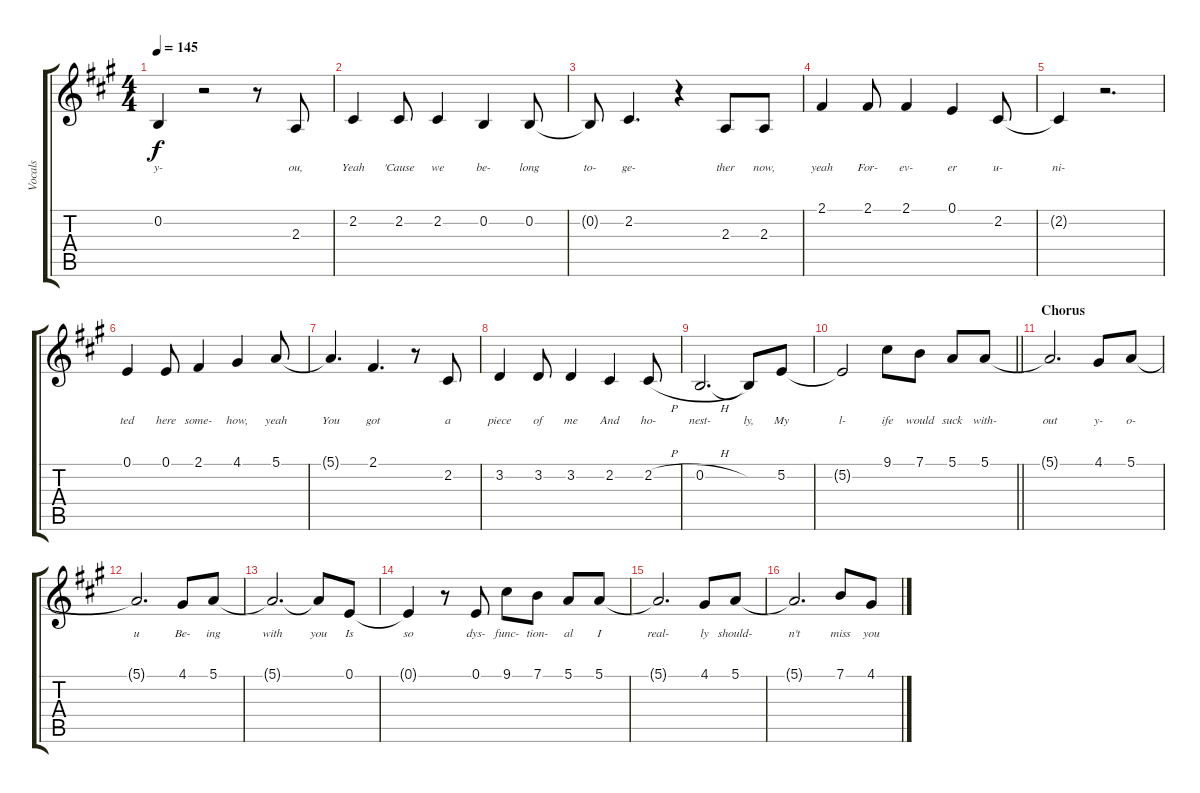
\track ("Vocals" "Vocals") {instrument altosax}
\staff {score tabs}
\tuning (E4 B3 G3 D3 A2 E2) {hide}
\ts (4 4)
\tempo 145
\clef g2
\ks a
0.2.4{lyrics (0 "y-") lyrics (1 "") lyrics (2 "") lyrics (3 "") lyrics (4 "") dy f} r.2 r.8 2.3.8{lyrics (0 "ou,") lyrics (1 "") lyrics (2 "") lyrics (3 "") lyrics (4 "")} |
2.2.4{lyrics (0 "Yeah") lyrics (1 "") lyrics (2 "") lyrics (3 "") lyrics (4 "")} 2.2.8{lyrics (0 "'Cause") lyrics (1 "") lyrics (2 "") lyrics (3 "") lyrics (4 "")} 2.2.4{lyrics (0 "we") lyrics (1 "") lyrics (2 "") lyrics (3 "") lyrics (4 "")} 0.2.4{lyrics (0 "be-") lyrics (1 "") lyrics (2 "") lyrics (3 "") lyrics (4 "")} 0.2.8{lyrics (0 "long") lyrics (1 "") lyrics (2 "") lyrics (3 "") lyrics (4 "")} |
0.2{t}.8{lyrics (0 "to-") lyrics (1 "") lyrics (2 "") lyrics (3 "") lyrics (4 "")} 2.2.4{d lyrics (0 "ge-") lyrics (1 "") lyrics (2 "") lyrics (3 "") lyrics (4 "")} r.4 2.3.8{lyrics (0 "ther") lyrics (1 "") lyrics (2 "") lyrics (3 "") lyrics (4 "")} 2.3.8{lyrics (0 "now,") lyrics (1 "") lyrics (2 "") lyrics (3 "") lyrics (4 "")} |
2.1.4{lyrics (0 "yeah") lyrics (1 "") lyrics (2 "") lyrics (3 "") lyrics (4 "")} 2.1.8{lyrics (0 "For-") lyrics (1 "") lyrics (2 "") lyrics (3 "") lyrics (4 "")} 2.1.4{lyrics (0 "ev-") lyrics (1 "") lyrics (2 "") lyrics (3 "") lyrics (4 "")} 0.1.4{lyrics (0 "er") lyrics (1 "") lyrics (2 "") lyrics (3 "") lyrics (4 "")} 2.2.8{lyrics (0 "u-") lyrics (1 "") lyrics (2 "") lyrics (3 "") lyrics (4 "")} |
2.2{t}.4{lyrics (0 "ni-") lyrics (1 "") lyrics (2 "") lyrics (3 "") lyrics (4 "")} r.2{d} |
0.1.4{lyrics (0 "ted") lyrics (1 "") lyrics (2 "") lyrics (3 "") lyrics (4 "")} 0.1.8{lyrics (0 "here") lyrics (1 "") lyrics (2 "") lyrics (3 "") lyrics (4 "")} 2.1.4{lyrics (0 "some-") lyrics (1 "") lyrics (2 "") lyrics (3 "") lyrics (4 "")} 4.1.4{lyrics (0 "how,") lyrics (1 "") lyrics (2 "") lyrics (3 "") lyrics (4 "")} 5.1.8{lyrics (0 "yeah") lyrics (1 "") lyrics (2 "") lyrics (3 "") lyrics (4 "")} |
5.1{t}.4{d lyrics (0 "You") lyrics (1 "") lyrics (2 "") lyrics (3 "") lyrics (4 "")} 2.1.4{d lyrics (0 "got") lyrics (1 "") lyrics (2 "") lyrics (3 "") lyrics (4 "")} r.8 2.2.8{lyrics (0 "a") lyrics (1 "") lyrics (2 "") lyrics (3 "") lyrics (4 "")} |
3.2.4{lyrics (0 "piece") lyrics (1 "") lyrics (2 "") lyrics (3 "") lyrics (4 "")} 3.2.8{lyrics (0 "of") lyrics (1 "") lyrics (2 "") lyrics (3 "") lyrics (4 "")} 3.2.4{lyrics (0 "me") lyrics (1 "") lyrics (2 "") lyrics (3 "") lyrics (4 "")} 2.2.4{lyrics (0 "And") lyrics (1 "") lyrics (2 "") lyrics (3 "") lyrics (4 "")} 2.2{h}.8{lyrics (0 "ho-") lyrics (1 "") lyrics (2 "") lyrics (3 "") lyrics (4 "")} |
0.2{h}.2{d lyrics (0 "nest-") lyrics (1 "") lyrics (2 "") lyrics (3 "") lyrics (4 "")} 0.2{t}.8{lyrics (0 "ly,") lyrics (1 "") lyrics (2 "") lyrics (3 "") lyrics (4 "")} 5.2.8{lyrics (0 "My") lyrics (1 "") lyrics (2 "") lyrics (3 "") lyrics (4 "")} |
\barLineRight lightlight
5.2{t}.2{lyrics (0 "l-") lyrics (1 "") lyrics (2 "") lyrics (3 "") lyrics (4 "")} 9.1.8{lyrics (0 "ife") lyrics (1 "") lyrics (2 "") lyrics (3 "") lyrics (4 "")} 7.1.8{lyrics (0 "would") lyrics (1 "") lyrics (2 "") lyrics (3 "") lyrics (4 "")} 5.1.8{lyrics (0 "suck") lyrics (1 "") lyrics (2 "") lyrics (3 "") lyrics (4 "")} 5.1.8{lyrics (0 "with-") lyrics (1 "") lyrics (2 "") lyrics (3 "") lyrics (4 "")} |
\section ("" "Chorus")
5.1{t}.2{d lyrics (0 "out") lyrics (1 "") lyrics (2 "") lyrics (3 "") lyrics (4 "")} 4.1.8{lyrics (0 "y-") lyrics (1 "") lyrics (2 "") lyrics (3 "") lyrics (4 "")} 5.1.8{lyrics (0 "o-") lyrics (1 "") lyrics (2 "") lyrics (3 "") lyrics (4 "")} |
5.1{t}.2{d lyrics (0 "u") lyrics (1 "") lyrics (2 "") lyrics (3 "") lyrics (4 "")} 4.1.8{lyrics (0 "Be-") lyrics (1 "") lyrics (2 "") lyrics (3 "") lyrics (4 "")} 5.1.8{lyrics (0 "ing") lyrics (1 "") lyrics (2 "") lyrics (3 "") lyrics (4 "")} |
5.1{t}.2{d lyrics (0 "with") lyrics (1 "") lyrics (2 "") lyrics (3 "") lyrics (4 "")} 5.1{t}.8{lyrics (0 "you") lyrics (1 "") lyrics (2 "") lyrics (3 "") lyrics (4 "")} 0.1.8{lyrics (0 "Is") lyrics (1 "") lyrics (2 "") lyrics (3 "") lyrics (4 "")} |
0.1{t}.4{lyrics (0 "so") lyrics (1 "") lyrics (2 "") lyrics (3 "") lyrics (4 "")} r.8 0.1.8{lyrics (0 "dys-") lyrics (1 "") lyrics (2 "") lyrics (3 "") lyrics (4 "")} 9.1.8{lyrics (0 "func-") lyrics (1 "") lyrics (2 "") lyrics (3 "") lyrics (4 "")} 7.1.8{lyrics (0 "tion-") lyrics (1 "") lyrics (2 "") lyrics (3 "") lyrics (4 "")} 5.1.8{lyrics (0 "al") lyrics (1 "") lyrics (2 "") lyrics (3 "") lyrics (4 "")} 5.1.8{lyrics (0 "I") lyrics (1 "") lyrics (2 "") lyrics (3 "") lyrics (4 "")} |
5.1{t}.2{d lyrics (0 "real-") lyrics (1 "") lyrics (2 "") lyrics (3 "") lyrics (4 "")} 4.1.8{lyrics (0 "ly") lyrics (1 "") lyrics (2 "") lyrics (3 "") lyrics (4 "")} 5.1.8{lyrics (0 "should-") lyrics (1 "") lyrics (2 "") lyrics (3 "") lyrics (4 "")} |
5.1{t}.2{d lyrics (0 "n't") lyrics (1 "") lyrics (2 "") lyrics (3 "") lyrics (4 "")} 7.1.8{lyrics (0 "miss") lyrics (1 "") lyrics (2 "") lyrics (3 "") lyrics (4 "")} 4.1.8{lyrics (0 "you") lyrics (1 "") lyrics (2 "") lyrics (3 "") lyrics (4 "")}
